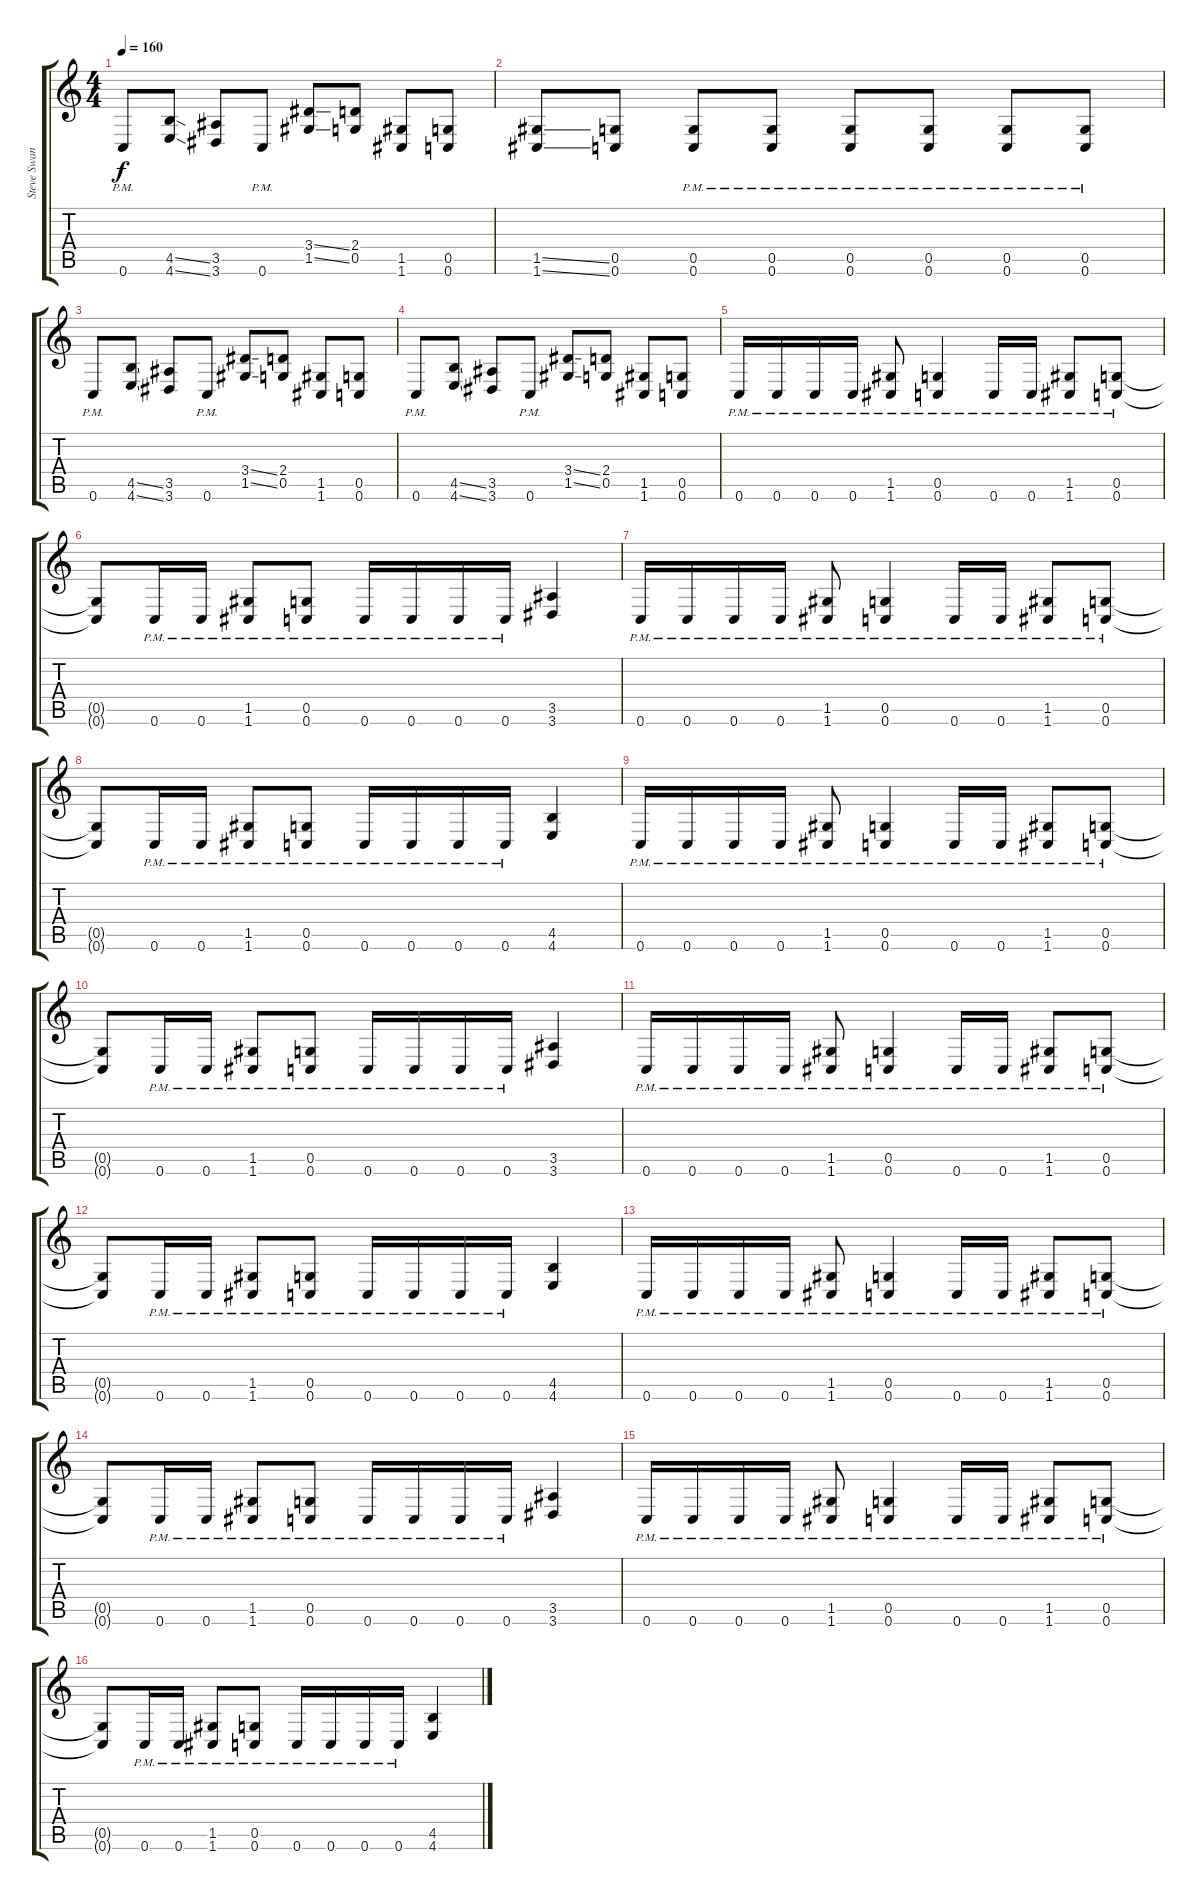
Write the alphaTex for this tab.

\track ("Steve Swanson (Guitar Dropped C)" "Steve Swan") {instrument distortionguitar}
\staff {score tabs}
\tuning (D4 A3 F3 C3 G2 C2) {hide}
\ts (4 4)
\tempo 160
\clef g2
\ks c
0.6{pm}.8{dy f} (4.5{ss} 4.6{ss}).8 (3.5 3.6).8 0.6{pm}.8 (3.4{ss} 1.5{ss}).8 (2.4 0.5).8 (1.5 1.6).8 (0.5 0.6).8 |
(1.5{ss} 1.6{ss}).8 (0.5 0.6).8 (0.5{pm} 0.6{pm}).8 (0.5{pm} 0.6{pm}).8 (0.5{pm} 0.6{pm}).8 (0.5{pm} 0.6{pm}).8 (0.5{pm} 0.6{pm}).8 (0.5{pm} 0.6{pm}).8 |
0.6{pm}.8 (4.5{ss} 4.6{ss}).8 (3.5 3.6).8 0.6{pm}.8 (3.4{ss} 1.5{ss}).8 (2.4 0.5).8 (1.5 1.6).8 (0.5 0.6).8 |
0.6{pm}.8 (4.5{ss} 4.6{ss}).8 (3.5 3.6).8 0.6{pm}.8 (3.4{ss} 1.5{ss}).8 (2.4 0.5).8 (1.5 1.6).8 (0.5 0.6).8 |
0.6{pm}.16 0.6{pm}.16 0.6{pm}.16 0.6{pm}.16 (1.5{pm} 1.6{pm}).8 (0.5{pm} 0.6{pm}).4 0.6{pm}.16 0.6{pm}.16 (1.5{pm} 1.6{pm}).8 (0.5{pm} 0.6{pm}).8 |
(0.5{t} 0.6{t}).8 0.6{pm}.16 0.6{pm}.16 (1.5{pm} 1.6{pm}).8 (0.5{pm} 0.6{pm}).8 0.6{pm}.16 0.6{pm}.16 0.6{pm}.16 0.6{pm}.16 (3.5 3.6).4 |
0.6{pm}.16 0.6{pm}.16 0.6{pm}.16 0.6{pm}.16 (1.5{pm} 1.6{pm}).8 (0.5{pm} 0.6{pm}).4 0.6{pm}.16 0.6{pm}.16 (1.5{pm} 1.6{pm}).8 (0.5{pm} 0.6{pm}).8 |
(0.5{t} 0.6{t}).8 0.6{pm}.16 0.6{pm}.16 (1.5{pm} 1.6{pm}).8 (0.5{pm} 0.6{pm}).8 0.6{pm}.16 0.6{pm}.16 0.6{pm}.16 0.6{pm}.16 (4.5 4.6).4 |
0.6{pm}.16 0.6{pm}.16 0.6{pm}.16 0.6{pm}.16 (1.5{pm} 1.6{pm}).8 (0.5{pm} 0.6{pm}).4 0.6{pm}.16 0.6{pm}.16 (1.5{pm} 1.6{pm}).8 (0.5{pm} 0.6{pm}).8 |
(0.5{t} 0.6{t}).8 0.6{pm}.16 0.6{pm}.16 (1.5{pm} 1.6{pm}).8 (0.5{pm} 0.6{pm}).8 0.6{pm}.16 0.6{pm}.16 0.6{pm}.16 0.6{pm}.16 (3.5 3.6).4 |
0.6{pm}.16 0.6{pm}.16 0.6{pm}.16 0.6{pm}.16 (1.5{pm} 1.6{pm}).8 (0.5{pm} 0.6{pm}).4 0.6{pm}.16 0.6{pm}.16 (1.5{pm} 1.6{pm}).8 (0.5{pm} 0.6{pm}).8 |
(0.5{t} 0.6{t}).8 0.6{pm}.16 0.6{pm}.16 (1.5{pm} 1.6{pm}).8 (0.5{pm} 0.6{pm}).8 0.6{pm}.16 0.6{pm}.16 0.6{pm}.16 0.6{pm}.16 (4.5 4.6).4 |
0.6{pm}.16 0.6{pm}.16 0.6{pm}.16 0.6{pm}.16 (1.5{pm} 1.6{pm}).8 (0.5{pm} 0.6{pm}).4 0.6{pm}.16 0.6{pm}.16 (1.5{pm} 1.6{pm}).8 (0.5{pm} 0.6{pm}).8 |
(0.5{t} 0.6{t}).8 0.6{pm}.16 0.6{pm}.16 (1.5{pm} 1.6{pm}).8 (0.5{pm} 0.6{pm}).8 0.6{pm}.16 0.6{pm}.16 0.6{pm}.16 0.6{pm}.16 (3.5 3.6).4 |
0.6{pm}.16 0.6{pm}.16 0.6{pm}.16 0.6{pm}.16 (1.5{pm} 1.6{pm}).8 (0.5{pm} 0.6{pm}).4 0.6{pm}.16 0.6{pm}.16 (1.5{pm} 1.6{pm}).8 (0.5{pm} 0.6{pm}).8 |
(0.5{t} 0.6{t}).8 0.6{pm}.16 0.6{pm}.16 (1.5{pm} 1.6{pm}).8 (0.5{pm} 0.6{pm}).8 0.6{pm}.16 0.6{pm}.16 0.6{pm}.16 0.6{pm}.16 (4.5 4.6).4
